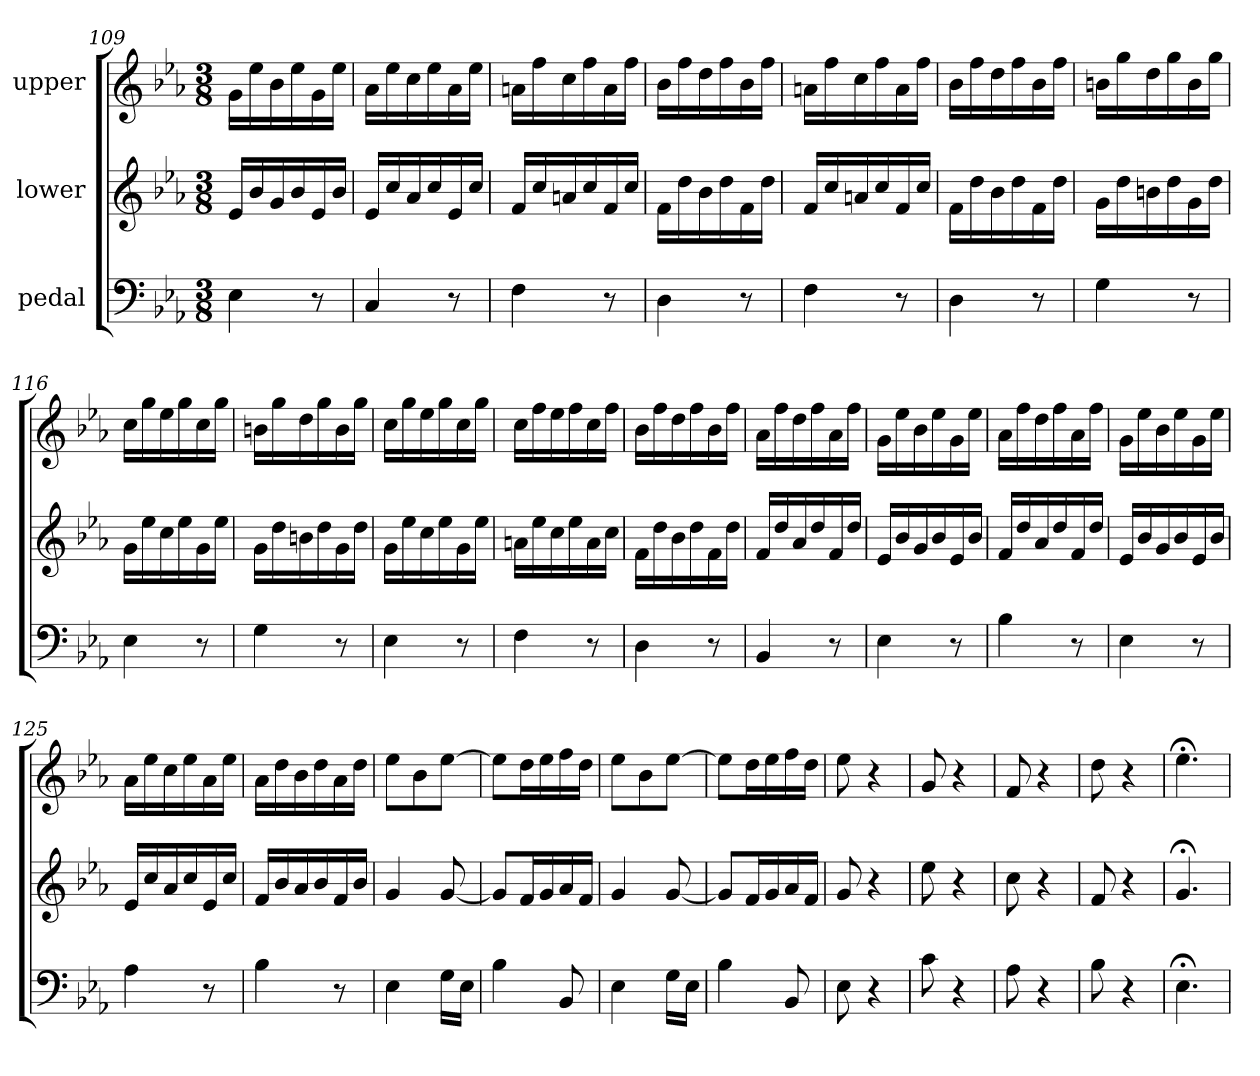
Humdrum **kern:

**kern	**kern	**kern
*part3	*part2	*part1
*staff3	*staff2	*staff1
*I"pedal	*I"lower	*I"upper
*clefF4	*clefG2	*clefG2
*k[b-e-a-]	*k[b-e-a-]	*k[b-e-a-]
*E-:	*E-:	*E-:
*M3/8	*M3/8	*M3/8
=109	=109	=109
4E-\	16e-/LL	16g\LL
.	16b-/	16ee-\
.	16g/	16b-\
.	16b-/	16ee-\
8r	16e-/	16g\
.	16b-/JJ	16ee-\JJ
=110	=110	=110
4C/	16e-/LL	16a-\LL
.	16cc/	16ee-\
.	16a-/	16cc\
.	16cc/	16ee-\
8r	16e-/	16a-\
.	16cc/JJ	16ee-\JJ
=111	=111	=111
4F\	16f/LL	16an\LL
.	16cc/	16ff\
.	16an/	16cc\
.	16cc/	16ff\
8r	16f/	16a\
.	16cc/JJ	16ff\JJ
!!LO:LB:g=z
=112	=112	=112
4D\	16f\LL	16b-\LL
.	16dd\	16ff\
.	16b-\	16dd\
.	16dd\	16ff\
8r	16f\	16b-\
.	16dd\JJ	16ff\JJ
=113	=113	=113
4F\	16f/LL	16an\LL
.	16cc/	16ff\
.	16an/	16cc\
.	16cc/	16ff\
8r	16f/	16a\
.	16cc/JJ	16ff\JJ
=114	=114	=114
4D\	16f\LL	16b-\LL
.	16dd\	16ff\
.	16b-\	16dd\
.	16dd\	16ff\
8r	16f\	16b-\
.	16dd\JJ	16ff\JJ
=115	=115	=115
4G\	16g\LL	16bn\LL
.	16dd\	16gg\
.	16bn\	16dd\
.	16dd\	16gg\
8r	16g\	16b\
.	16dd\JJ	16gg\JJ
=116	=116	=116
4E-\	16g\LL	16cc\LL
.	16ee-\	16gg\
.	16cc\	16ee-\
.	16ee-\	16gg\
8r	16g\	16cc\
.	16ee-\JJ	16gg\JJ
=117	=117	=117
4G\	16g\LL	16bn\LL
.	16dd\	16gg\
.	16bn\	16dd\
.	16dd\	16gg\
8r	16g\	16b\
.	16dd\JJ	16gg\JJ
!!LO:PB:g=z
=118	=118	=118
4E-\	16g\LL	16cc\LL
.	16ee-\	16gg\
.	16cc\	16ee-\
.	16ee-\	16gg\
8r	16g\	16cc\
.	16ee-\JJ	16gg\JJ
=119	=119	=119
4F\	16an\LL	16cc\LL
.	16ee-\	16ff\
.	16cc\	16ee-\
.	16ee-\	16ff\
8r	16a\	16cc\
.	16cc\JJ	16ff\JJ
=120	=120	=120
4D\	16f\LL	16b-\LL
.	16dd\	16ff\
.	16b-\	16dd\
.	16dd\	16ff\
8r	16f\	16b-\
.	16dd\JJ	16ff\JJ
=121	=121	=121
4BB-/	16f/LL	16a-\LL
.	16dd/	16ff\
.	16a-/	16dd\
.	16dd/	16ff\
8r	16f/	16a-\
.	16dd/JJ	16ff\JJ
=122	=122	=122
4E-\	16e-/LL	16g\LL
.	16b-/	16ee-\
.	16g/	16b-\
.	16b-/	16ee-\
8r	16e-/	16g\
.	16b-/JJ	16ee-\JJ
=123	=123	=123
4B-\	16f/LL	16a-\LL
.	16dd/	16ff\
.	16a-/	16dd\
.	16dd/	16ff\
8r	16f/	16a-\
.	16dd/JJ	16ff\JJ
!!LO:LB:g=z
=124	=124	=124
4E-\	16e-/LL	16g\LL
.	16b-/	16ee-\
.	16g/	16b-\
.	16b-/	16ee-\
8r	16e-/	16g\
.	16b-/JJ	16ee-\JJ
=125	=125	=125
4A-\	16e-/LL	16a-\LL
.	16cc/	16ee-\
.	16a-/	16cc\
.	16cc/	16ee-\
8r	16e-/	16a-\
.	16cc/JJ	16ee-\JJ
=126	=126	=126
4B-\	16f/LL	16a-\LL
.	16b-/	16dd\
.	16a-/	16b-\
.	16b-/	16dd\
8r	16f/	16a-\
.	16b-/JJ	16dd\JJ
=127	=127	=127
4E-\	4g/	8ee-\L
.	.	8b-\
16G\LL	[8g/	[8ee-\J
16E-\JJ	.	.
=128	=128	=128
4B-\	8g/L]	8ee-\L]
.	16f/L	16dd\L
.	16g/	16ee-\
8BB-/	16a-/	16ff\
.	16f/JJ	16dd\JJ
=129	=129	=129
4E-\	4g/	8ee-\L
.	.	8b-\
16G\LL	[8g/	[8ee-\J
16E-\JJ	.	.
=130	=130	=130
4B-\	8g/L]	8ee-\L]
.	16f/L	16dd\L
.	16g/	16ee-\
8BB-/	16a-/	16ff\
.	16f/JJ	16dd\JJ
=131	=131	=131
8E-\	8g/	8ee-\
4r	4r	4r
!!LO:LB:g=z
=132	=132	=132
8c\	8ee-\	8g/
4r	4r	4r
=133	=133	=133
8A-\	8cc\	8f/
4r	4r	4r
=134	=134	=134
8B-\	8f/	8dd\
4r	4r	4r
=135	=135	=135
4.E-;<\	4.g;</	4.ee-;<\
=	=	=
*-	*-	*-
